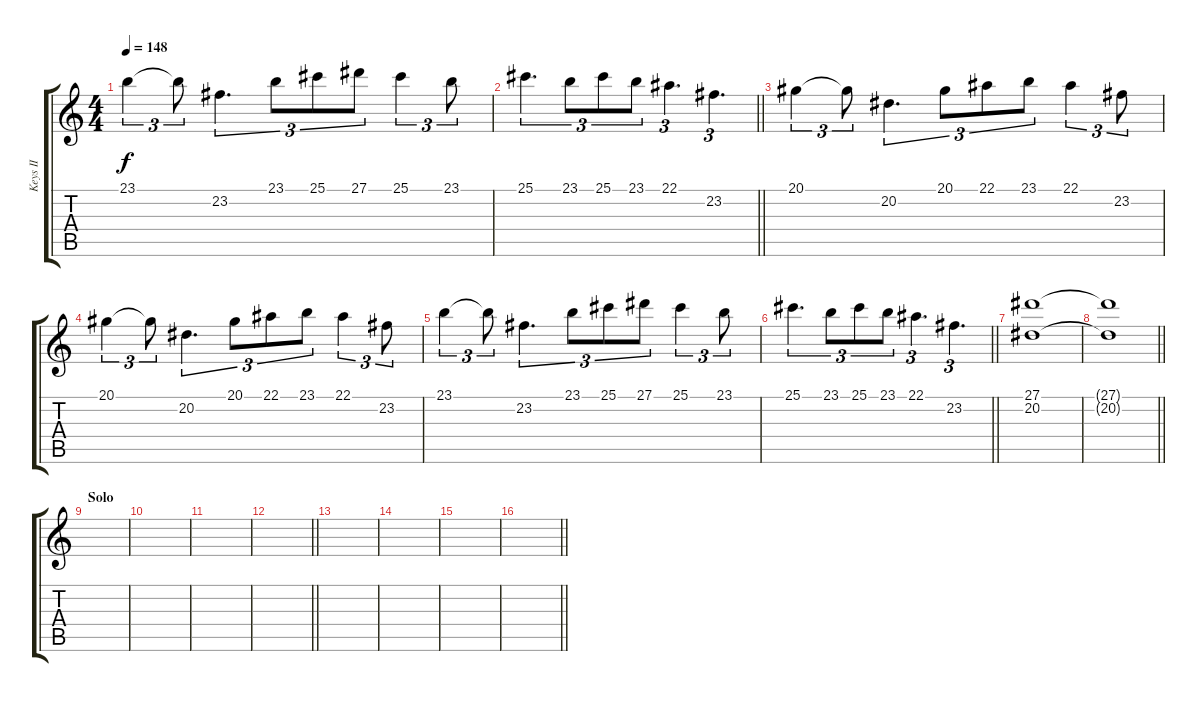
\track ("Keys II" "Keys II") {instrument piccolo}
\staff {score tabs}
\tuning (C4 G3 Eb3 Bb2 F2 C2) {hide}
\ts (4 4)
\tempo 148
\clef g2
\ks c
23.1.4{tu (3 2) dy f} 23.1{t}.8{tu (3 2)} 23.2.4{d tu (3 2)} 23.1.8{tu (3 2)} 25.1.8{tu (3 2)} 27.1.8{tu (3 2)} 25.1.4{tu (3 2)} 23.1.8{tu (3 2)} |
\barLineRight lightlight
25.1.4{d tu (3 2)} 23.1.8{tu (3 2)} 25.1.8{tu (3 2)} 23.1.8{tu (3 2)} 22.1.4{d tu (3 2)} 23.2.4{d tu (3 2)} |
\section ("" "")
20.1.4{tu (3 2)} 20.1{t}.8{tu (3 2)} 20.2.4{d tu (3 2)} 20.1.8{tu (3 2)} 22.1.8{tu (3 2)} 23.1.8{tu (3 2)} 22.1.4{tu (3 2)} 23.2.8{tu (3 2)} |
20.1.4{tu (3 2)} 20.1{t}.8{tu (3 2)} 20.2.4{d tu (3 2)} 20.1.8{tu (3 2)} 22.1.8{tu (3 2)} 23.1.8{tu (3 2)} 22.1.4{tu (3 2)} 23.2.8{tu (3 2)} |
23.1.4{tu (3 2)} 23.1{t}.8{tu (3 2)} 23.2.4{d tu (3 2)} 23.1.8{tu (3 2)} 25.1.8{tu (3 2)} 27.1.8{tu (3 2)} 25.1.4{tu (3 2)} 23.1.8{tu (3 2)} |
\barLineRight lightlight
25.1.4{d tu (3 2)} 23.1.8{tu (3 2)} 25.1.8{tu (3 2)} 23.1.8{tu (3 2)} 22.1.4{d tu (3 2)} 23.2.4{d tu (3 2)} |
\section ("" "")
(27.1 20.2).1{volume 12} |
\barLineRight lightlight
(27.1{t} 20.2{t}).1 |
\section ("" "Solo")
|
|
|
\barLineRight lightlight
|
\section ("" "")
|
|
|
\barLineRight lightlight
